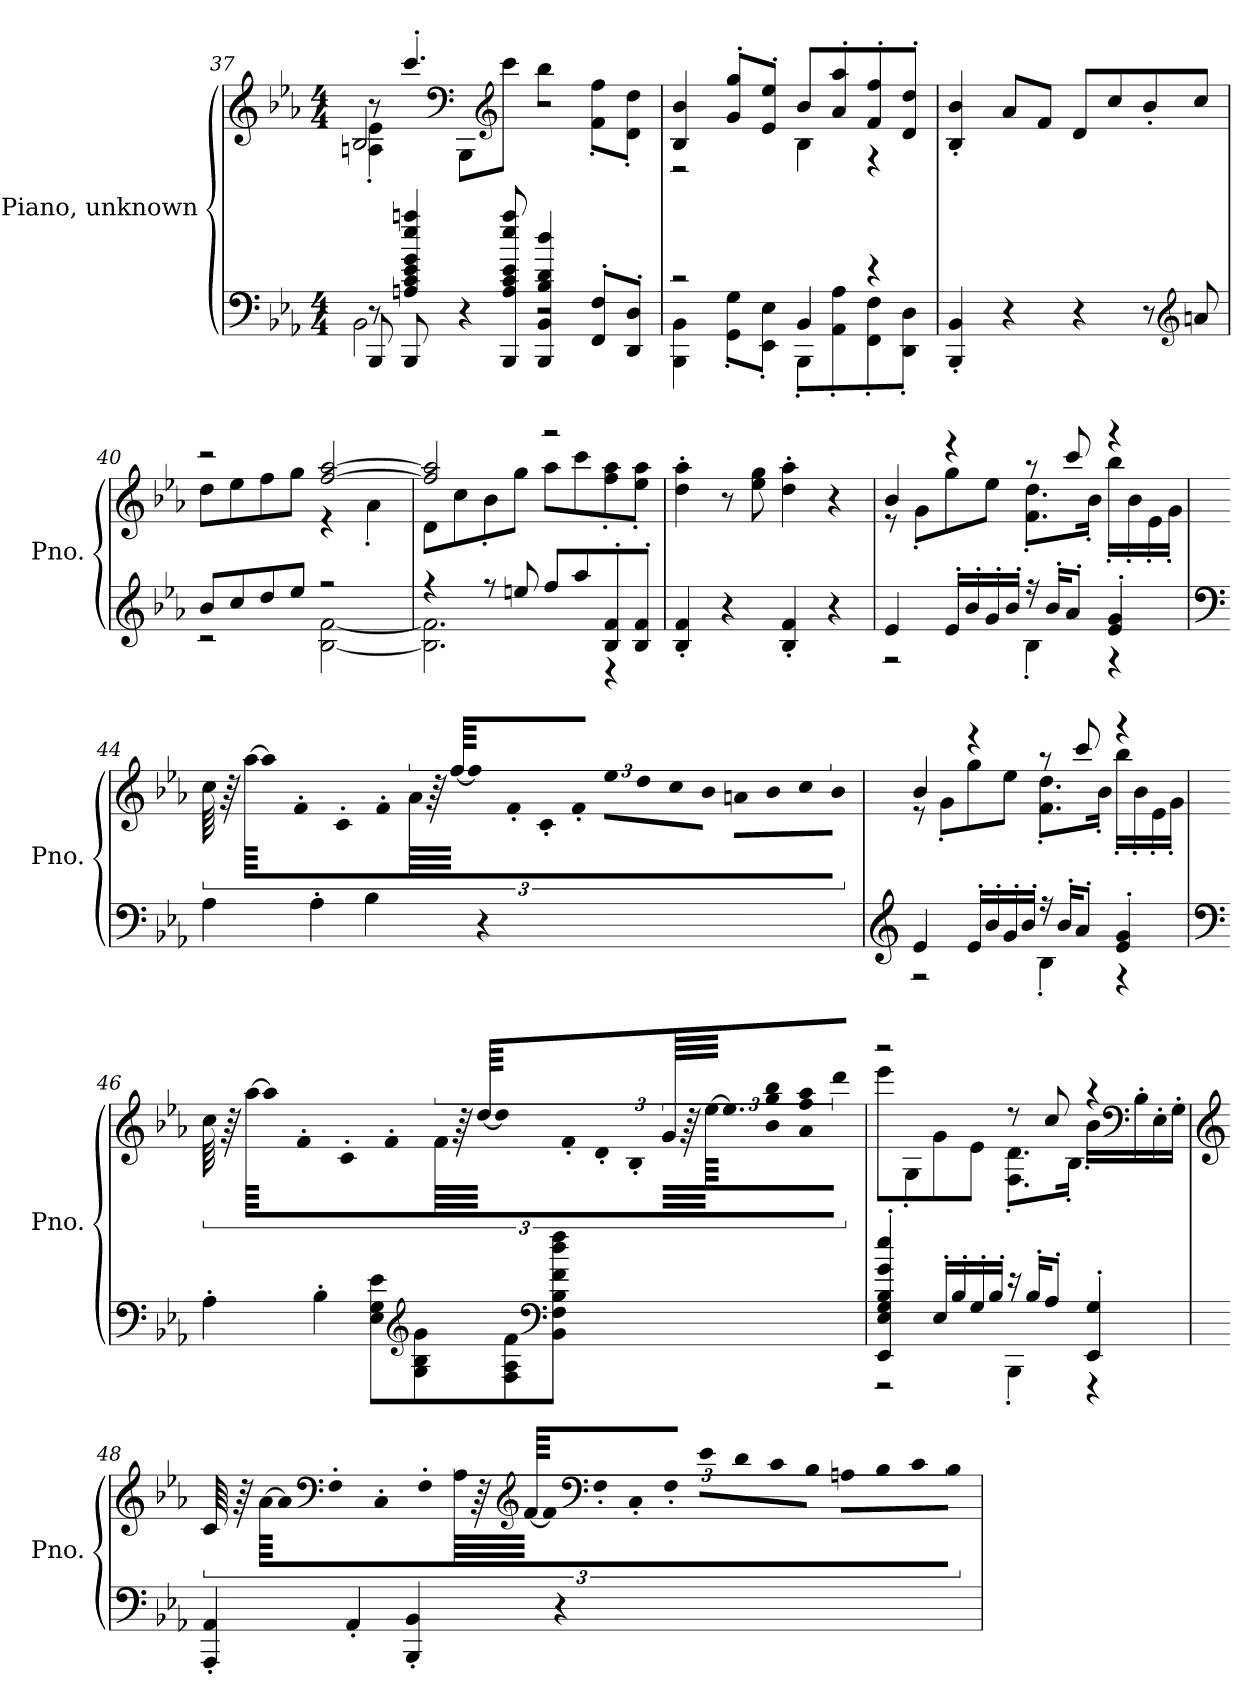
**kern	**kern
*part1	*part1
*staff2	*staff1
*I"Piano, unknown	*
*I'Pno.	*
!!LO:LB:g=z
*clefF4	*clefG2
*k[b-e-a-]	*k[b-e-a-]
*M4/4	*M4/4
=37	=37
*^	*^
*	*^	*	*^
8BBB-/	2BB-\	8r	8r	4An\' 4e-\'	2B-/
4An/ 4c/ 4e-/ 4g/ 4ee-/ 4aan/	.	8BBB-/	4.ccc'/	.	.
*	*	*	*clefF4	*	*
.	.	4r	.	8BBB-\L	.
*	*	*	*clefG2	*	*
8BBB-/ 8A/ 8c/ 8e-/ 8ee-/ 8aa/	.	.	.	8ccc\J	.
4BBB-/ 4BB-/ 4B-/ 4d/ 4dd/	2r	2r	2r	4bb-\	2r
8FF/' 8F/'L	.	.	.	8f\' 8ff\'L	.
8DD/' 8D/'J	.	.	.	8d\' 8dd\'J	.
*	*v	*v	*	*	*
*	*	*	*v	*v
=38	=38	=38	=38
2r	4BBB-\ 4BB-\	4B-/ 4b-/	2r
.	8GG\' 8G\'L	8g/' 8gg/'L	.
.	8EE-\' 8E-\'J	8e-/' 8ee-/'J	.
4BB-/	8BBB-'\L	8b-/L	4B-\
.	8AA-\' 8A-\'	8a-/' 8aa-/'	.
4r	8FF\' 8F\'	8f/' 8ff/'	4r
.	8DD\' 8D\'J	8d/' 8dd/'J	.
*v	*v	*	*
*	*v	*v
=39	=39
4BBB-/' 4BB-/'	4B-/' 4b-/'
4r	8a-/L
.	8f/J
4r	8d/L
.	8cc/
8r	8b-'/
*clefG2	*
8an/	8cc/J
=40	=40
*^	*^
8b-/L	2r	2r	8dd\L
8cc/	.	.	8ee-\
8dd/	.	.	8ff\
8ee-/J	.	.	8gg\J
2r	[2B-\ [2f\	[2ff/ [2aa-/	4r
.	.	.	4a-'\
!!LO:LB:g=z	!!
=41	=41	=41	=41
4r	2.B-\] 2.f\]	2ff/] 2aa-/]	8d\L
.	.	.	8cc\
8r	.	.	8b-'\
8een/	.	.	8gg\J
8ff/L	.	2r	8aa-\L
8aa-/	.	.	8ccc\
8B-/' 8f/'	4r	.	8ff\' 8aa-\'
8B-/' 8f/'J	.	.	8ee-\' 8aa-\'J
*v	*v	*	*
*	*v	*v
=42	=42
4B-/' 4f/'	4dd\' 4aa-\'
4r	8r
.	8ee-\ 8gg\
4B-/' 4f/'	4dd\' 4aa-\'
4r	4r
=43	=43
*^	*^
4e-/	2r	4b-/	8r
.	.	.	8g'\L
16e-'/LL	.	4r	8gg\
16b-'/	.	.	.
16g'/	.	.	8ee-\J
16b-'/JJ	.	.	.
16r	4B-'\	8r	8.f\' 8.dd\'L
16b-'/KL	.	.	.
8a-'/J	.	8ccc/	.
.	.	.	16b-'\Jk
4e-/' 4g/'	4r	4r	16bb-'\LL
.	.	.	16b-'\
.	.	.	16e-'\
.	.	.	16g'\JJ
*v	*v	*	*
*	*v	*v
!!LO:LB:g=z
=44	=44
*clefF4	*
4A-\	96cc\
.	96r
.	[96aa-\KLLL
.	32aa-\J]
.	16f'\
.	16c'\
.	16f'\
4A-'\	96a-\JJkk
.	96r
.	[96ff/KLLL
.	32ff/J]
.	16f'/
.	16c'/
.	16f'/JJ
4B-\	16ee-\LL
.	16dd\
.	16cc\
.	16b-\JJ
4r	16an\LL
.	16b-\
.	16cc\
.	16b-\JJ
=45	=45
*clefG2	*
*^	*^
4e-/	2r	4b-/	8r
.	.	.	8g'\L
16e-'/LL	.	4r	8gg\
16b-'/	.	.	.
16g'/	.	.	8ee-\J
16b-'/JJ	.	.	.
16r	4B-'\	8r	8.f\' 8.dd\'L
16b-'/KL	.	.	.
8a-'/J	.	8ccc/	.
.	.	.	16b-'\Jk
4e-/' 4g/'	4r	4r	16bb-'\LL
.	.	.	16b-'\
.	.	.	16e-'\
.	.	.	16g'\JJ
*v	*v	*	*
*	*v	*v
!!LO:LB:g=z
=46	=46
*clefF4	*
4A-'\	96cc\
.	96r
.	[96aa-\KLLL
.	32aa-\J]
.	16f'\
.	16c'\
.	16f'\
4B-'\	96f\JJkk
.	96r
.	[96dd/KLLL
.	32dd/J]
.	16f'/
.	16d'/
.	16B-'/
8E-\ 8G\ 8e-\L	96g/JJkk
.	96r
.	[96ee-\KKLL
.	16.ee-\J]
*clefG2	*
8G\ 8B-\ 8g\	8b-\ 8gg\ 8bb-\
8F\ 8A-\ 8f\	8a-\ 8ff\ 8aa-\
*clefF4	*
8BB-\ 8F\ 8B-\ 8f\ 8dd\ 8ff\J	8ddd\J
=47	=47
*^	*^
4EE-/' 4E-/' 4G/' 4B-/' 4g/' 4ee-/'	2r	2r	8eee-\L
.	.	.	8G'\
16E-'/LL	.	.	8g\
16B-'/	.	.	.
16G'/	.	.	8e-\J
16B-'/JJ	.	.	.
16r	4BBB-'\	8r	8.F\' 8.d\'L
16B-'/KL	.	.	.
8A-'/J	.	8cc/	.
.	.	.	16B-'\Jk
4EE-/' 4G/'	4r	4r	16b-'\LL
*	*	*clefF4	*
.	.	.	16B-'\
.	.	.	16E-'\
.	.	.	16G'\JJ
*v	*v	*	*
*	*v	*v
!!LO:PB:g=z
=48	=48
*	*clefG2
4AAA-/' 4AA-/'	96c/
.	96r
.	[96a-\KLLL
.	32a-\J]
*	*clefF4
.	16F'\
.	16C'\
.	16F'\
4AA-'/	96A-\JJkk
.	96r
*	*clefG2
.	[96f/KLLL
.	32f/J]
*	*clefF4
.	16F'/
.	16C'/
.	16F'/JJ
4BBB-/' 4BB-/'	16e-\LL
.	16d\
.	16c\
.	16B-\JJ
4r	16An\LL
.	16B-\
.	16c\
.	16B-\JJ
=	=
*-	*-
